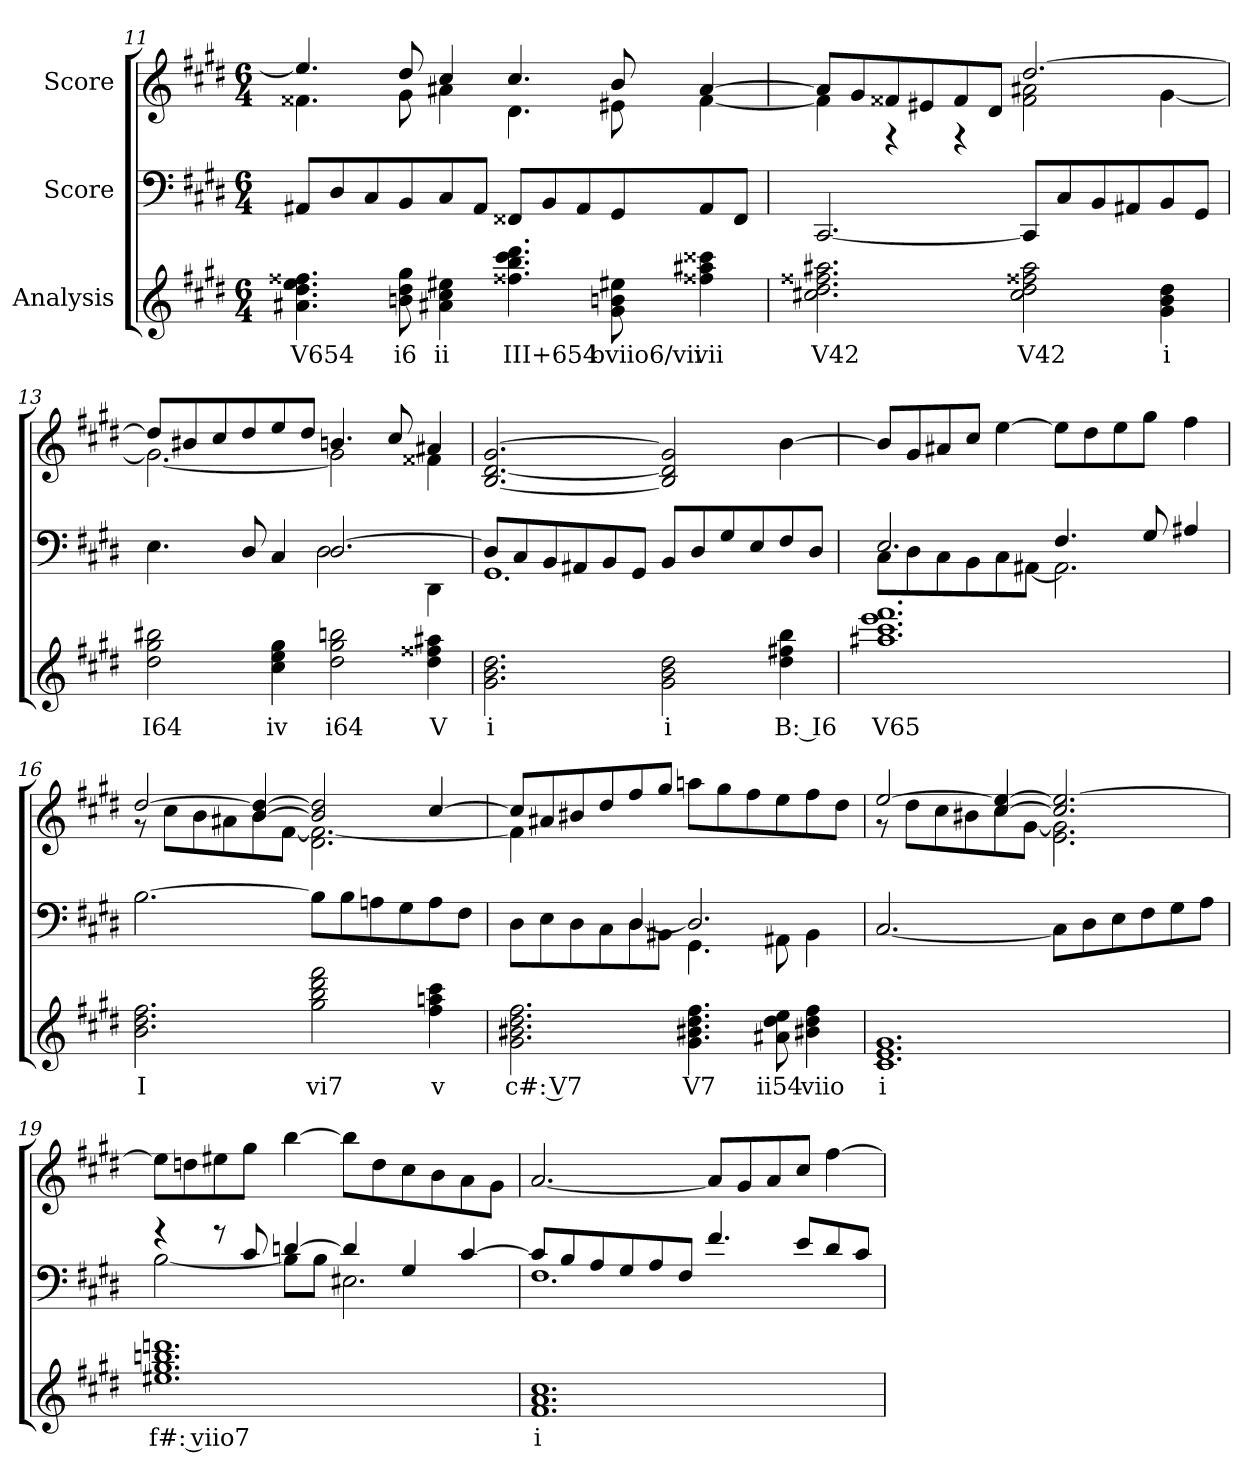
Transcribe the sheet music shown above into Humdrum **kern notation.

**kern	**text	**kern	**kern
*part3	*part3	*part2	*part1
*staff3	*staff3	*staff2	*staff1
*I"Analysis	*	*I"Score	*I"Score
*	*	*clefF4	*clefG2
*k[f#c#g#d#]	*	*k[f#c#g#d#]	*k[f#c#g#d#]
*M6/4	*	*M6/4	*M6/4
=11	=11	=11	=11
*	*	*	*^
4.a#X 4.dd# 4.ee 4.ff##X	V654	8AA#X/L	4.ee/]	4.f##X\
.	.	8D#/	.	.
.	.	8C#/	.	.
8bn 8dd# 8gg#	i6	8BB/	8dd#/	8g#\
4a#X 4cc# 4ee#X	ii	8C#/	4cc#/	4a#X\
.	.	8AA#/J	.	.
4.ff##X 4.bb 4.ccc# 4.ddd#	III+654	8FF##X/L	4.cc#/	4.d#\
.	.	8BB/	.	.
.	.	8AA#/	.	.
8g# 8bn 8ee#X	bviio6/vii	8GG#/	8b/	8e#X\
4ff##X 4aa#X 4ccc##X	vii	8AA#/	[4a#/	[4f##i\
.	.	8FF##/J	.	.
!!LO:PB:g=z	!!
=12	=12	=12	=12	=12
2.cc#X 2.dd# 2.ff##X 2.aa#X	V42	[2.CC#/	8a#/L]	4f##\]
.	.	.	8g#/	.
.	.	.	8f##X/	4r
.	.	.	8e#X/	.
.	.	.	8f##/	4r
.	.	.	8d#/J	.
2cc# 2dd# 2ff##X 2aa#	V42	8CC#/L]	[2.dd#/	2f##i\ 2a#X\
.	.	8C#/	.	.
.	.	8BB/	.	.
.	.	8AA#X/	.	.
4g# 4b 4dd#	i	8BB/	.	[4g#\
.	.	8GG#/J	.	.
*	*	*	*v	*v
=13	=13	=13	=13
*	*	*^	*^
*	*	*	*	*	*^
2dd# 2gg# 2bb#X	I64	4.E\	2.ryy	8dd#/L]	2.g#\_	2.ryy
.	.	.	.	8b#X/	.	.
.	.	.	.	8cc#/	.	.
.	.	8D#/	.	8dd#/	.	.
4cc# 4ee 4gg#	iv	4C#/	.	8ee/	.	.
.	.	.	.	8dd#/J	.	.
2dd# 2gg# 2bbn	i64	[2.D#/	2D#\	4.bn/	2g#\]	2.ryy
.	.	.	.	8cc#/	.	.
4dd# 4ff##X 4aa#X	V	.	4DD#\	4a#X/	4f##X\	.
*	*	*	*	*v	*v	*v
!!LO:LB:g=z
=14	=14	=14	=14	=14
2.g# 2.b 2.dd#	i	8D#/L]	1.GG#	[2.B/ [2.d#/ [2.g#/
.	.	8C#/	.	.
.	.	8BB/	.	.
.	.	8AA#X/	.	.
.	.	8BB/	.	.
.	.	8GG#/J	.	.
2g# 2b 2dd#	i	8BB/L	.	2B/] 2d#/] 2g#/]
.	.	8D#/	.	.
.	.	8G#/	.	.
.	.	8E/	.	.
4dd# 4ff#X 4bb	B: I6	8F#/	.	[4b\
.	.	8D#/J	.	.
=15	=15	=15	=15	=15
1.aa#X 1.ccc# 1.eee 1.fff#	V65	2.E/	8C#\L	8b/L]
.	.	.	8D#\	8g#/
.	.	.	8C#\	8a#X/
.	.	.	8BB\	8cc#/J
.	.	.	8C#\	[4ee\
.	.	.	[8AA#X\J	.
.	.	4.F#/	2.AA#\]	8ee\L]
.	.	.	.	8dd#\
.	.	.	.	8ee\
.	.	8G#/	.	8gg#\J
.	.	4A#X/	.	4ff#\
*	*	*v	*v	*
=16	=16	=16	=16
*	*	*	*^
2.b 2.dd# 2.ff#	I	[2.B\	[2dd#/	8r
.	.	.	.	8cc#\L
.	.	.	.	8b\
.	.	.	.	8a#X\
.	.	.	[4b/ 4dd#/_	8b\
.	.	.	.	[8f#\J
2gg# 2bb 2ddd# 2fff#	vi7	8B\L]	2b/] 2dd#/]	2.d#\ 2.f#\_
.	.	8B\	.	.
.	.	8An\	.	.
.	.	8G#\	.	.
4ff# 4aan 4ccc#	v	8A\	[4cc#/	.
.	.	8F#\J	.	.
!!LO:LB:g=z	!!
=17	=17	=17	=17	=17
*	*	*^	*	*
*	*	*	*^	*	*
2.g# 2.b#X 2.dd# 2.ff#	c#: V7	4ryy	2ryy	8D#\L	8cc#/L]	4f#\]
.	.	.	.	8E\	8a#X/	.
.	.	1ryy	.	8D#\	8b#X/	1ryy
.	.	.	.	8C#\	8dd#/	.
.	.	.	[4D#/	8D#\	8ff#/	.
.	.	.	.	8BB#X\J	8gg#/J	.
4.g# 4.b#X 4.dd# 4.ff#	V7	.	2.D#/]	4.GG#\	8aan\L	.
.	.	.	.	.	8gg#\	.
.	.	.	.	.	8ff#\	.
8a#X 8dd# 8ee	ii54	.	.	8AA#X\	8ee\	.
4b#X 4dd# 4ff#	viio	4ryy	.	4BB#\	8ff#\	4ryy
.	.	.	.	.	8dd#\J	.
*	*	*v	*v	*v	*	*
=18	=18	=18	=18	=18
1.c# 1.e 1.g#	i	[2.C#/	[2ee/	8r
.	.	.	.	8dd#\L
.	.	.	.	8cc#\
.	.	.	.	8b#X\
.	.	.	[4cc#/ 4ee/_	8cc#\
.	.	.	.	[8g#\J
.	.	8C#\L]	2.cc#/] 2.ee/_	2.e\ 2.g#\]
.	.	8D#\	.	.
.	.	8E\	.	.
.	.	8F#\	.	.
.	.	8G#\	.	.
.	.	8A\J	.	.
*	*	*	*v	*v
!!LO:LB:g=z
=19	=19	=19	=19
*	*	*^	*
1.ee#X 1.gg# 1.bbn 1.dddn	f#: viio7	4r	[2B\	8ee\L]
.	.	.	.	8ddn\
.	.	8r	.	8ee#X\
.	.	8c#/	.	8gg#\J
.	.	[4dn/	8B\L]	[4bb\
.	.	.	8B\J	.
.	.	4d/]	2.E#X\	8bb\L]
.	.	.	.	8dd\
.	.	4G#/	.	8cc#\
.	.	.	.	8b\
.	.	[4c#/	.	8a\
.	.	.	.	8g#\J
=20	=20	=20	=20	=20
1.f# 1.a 1.cc#	i	8c#/L]	1.F#	[2.a/
.	.	8B/	.	.
.	.	8A/	.	.
.	.	8G#/	.	.
.	.	8A/	.	.
.	.	8F#/J	.	.
.	.	4.f#/	.	8a/L]
.	.	.	.	8g#/
.	.	.	.	8a/
.	.	8e/L	.	8cc#/J
.	.	8d#/	.	[4ff#\
.	.	8c#/J	.	.
*	*	*v	*v	*
=	=	=	=
*-	*-	*-	*-
